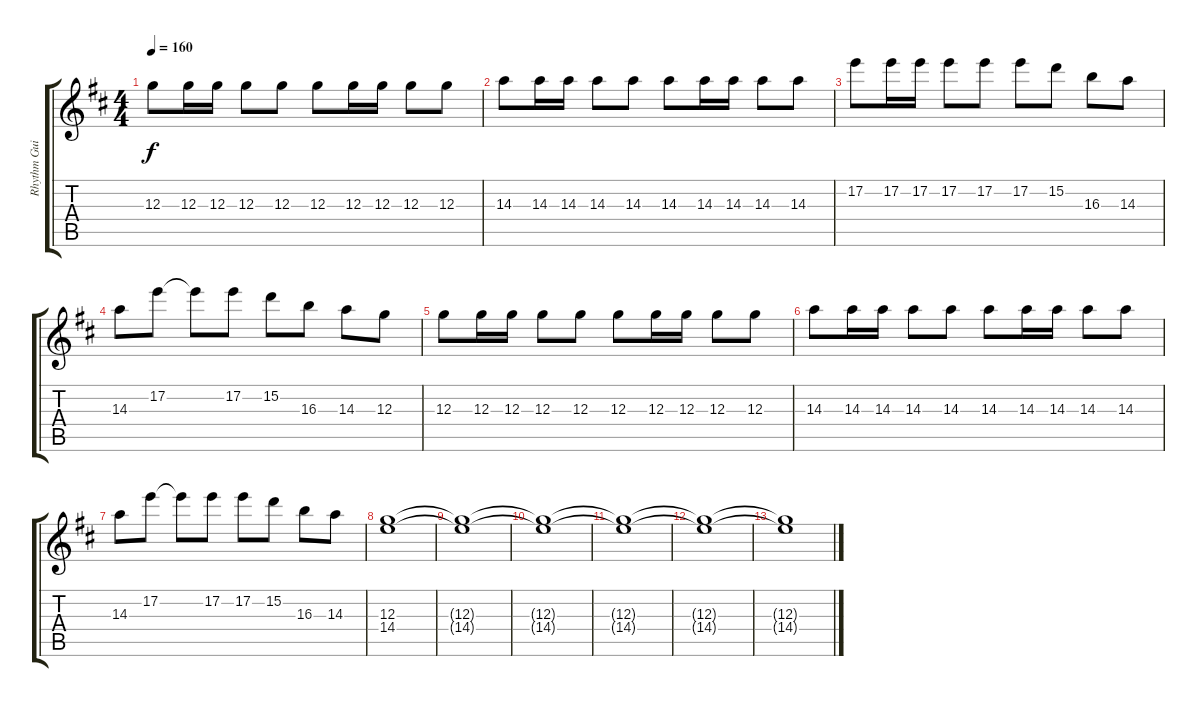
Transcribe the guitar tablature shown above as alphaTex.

\track ("Rhythm Guitar 2 (Greg Hetson)" "Rhythm Gui") {instrument overdrivenguitar}
\staff {score tabs}
\tuning (E4 B3 G3 D3 A2 E2) {hide}
\ts (4 4)
\tempo 160
\clef g2
\ks d
12.3.8{dy f} 12.3.16 12.3.16 12.3.8 12.3.8 12.3.8 12.3.16 12.3.16 12.3.8 12.3.8 |
14.3.8 14.3.16 14.3.16 14.3.8 14.3.8 14.3.8 14.3.16 14.3.16 14.3.8 14.3.8 |
17.2.8 17.2.16 17.2.16 17.2.8 17.2.8 17.2.8 15.2.8 16.3.8 14.3.8 |
14.3.8 17.2.8 17.2{t}.8 17.2.8 15.2.8 16.3.8 14.3.8 12.3.8 |
12.3.8 12.3.16 12.3.16 12.3.8 12.3.8 12.3.8 12.3.16 12.3.16 12.3.8 12.3.8 |
14.3.8 14.3.16 14.3.16 14.3.8 14.3.8 14.3.8 14.3.16 14.3.16 14.3.8 14.3.8 |
14.3.8 17.2.8 17.2{t}.8 17.2.8 17.2.8 15.2.8 16.3.8 14.3.8 |
(12.3 14.4).1 |
(12.3{t} 14.4{t}).1 |
(12.3{t} 14.4{t}).1 |
(12.3{t} 14.4{t}).1 |
(12.3{t} 14.4{t}).1 |
(12.3{t} 14.4{t}).1
